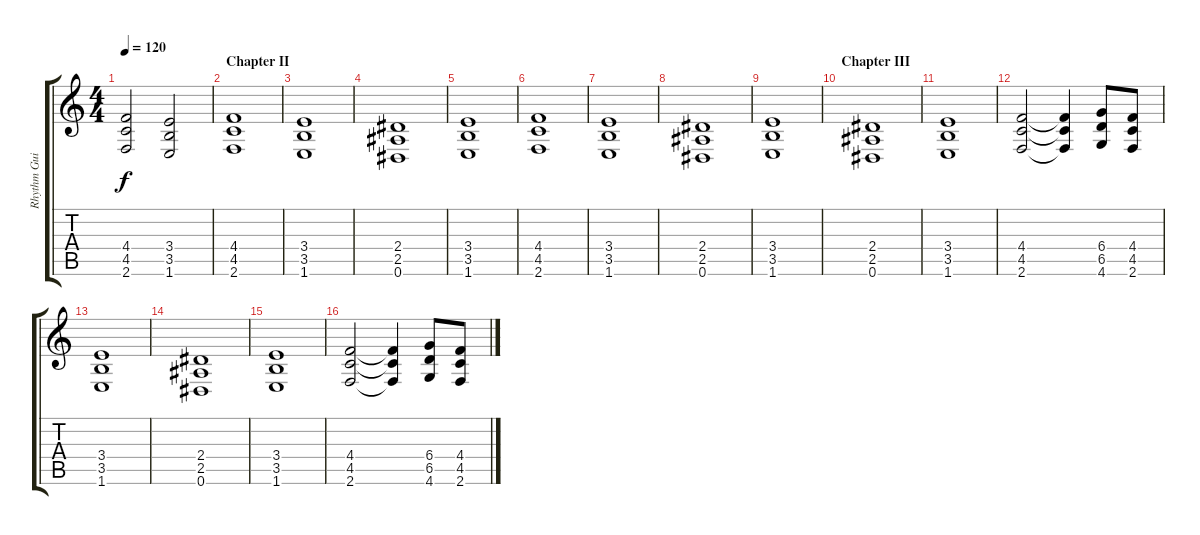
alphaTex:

\track ("Rhythm Guitar" "Rhythm Gui") {instrument distortionguitar}
\staff {score tabs}
\tuning (Eb4 Bb3 Gb3 Db3 Ab2 Eb2) {hide}
\ts (4 4)
\tempo 120
\clef g2
\ks c
(4.4 4.5 2.6).2{dy f} (3.4 3.5 1.6).2 |
\section ("" "Chapter II")
(4.4 4.5 2.6).1 |
(3.4 3.5 1.6).1 |
(2.4 2.5 0.6).1 |
(3.4 3.5 1.6).1 |
(4.4 4.5 2.6).1 |
(3.4 3.5 1.6).1 |
(2.4 2.5 0.6).1 |
(3.4 3.5 1.6).1 |
\section ("" "Chapter III")
(2.4 2.5 0.6).1 |
(3.4 3.5 1.6).1 |
(4.4 4.5 2.6).2 (4.4{t} 4.5{t} 2.6{t}).4 (6.4 6.5 4.6).8 (4.4 4.5 2.6).8 |
(3.4 3.5 1.6).1 |
(2.4 2.5 0.6).1 |
(3.4 3.5 1.6).1 |
(4.4 4.5 2.6).2 (4.4{t} 4.5{t} 2.6{t}).4 (6.4 6.5 4.6).8 (4.4 4.5 2.6).8
